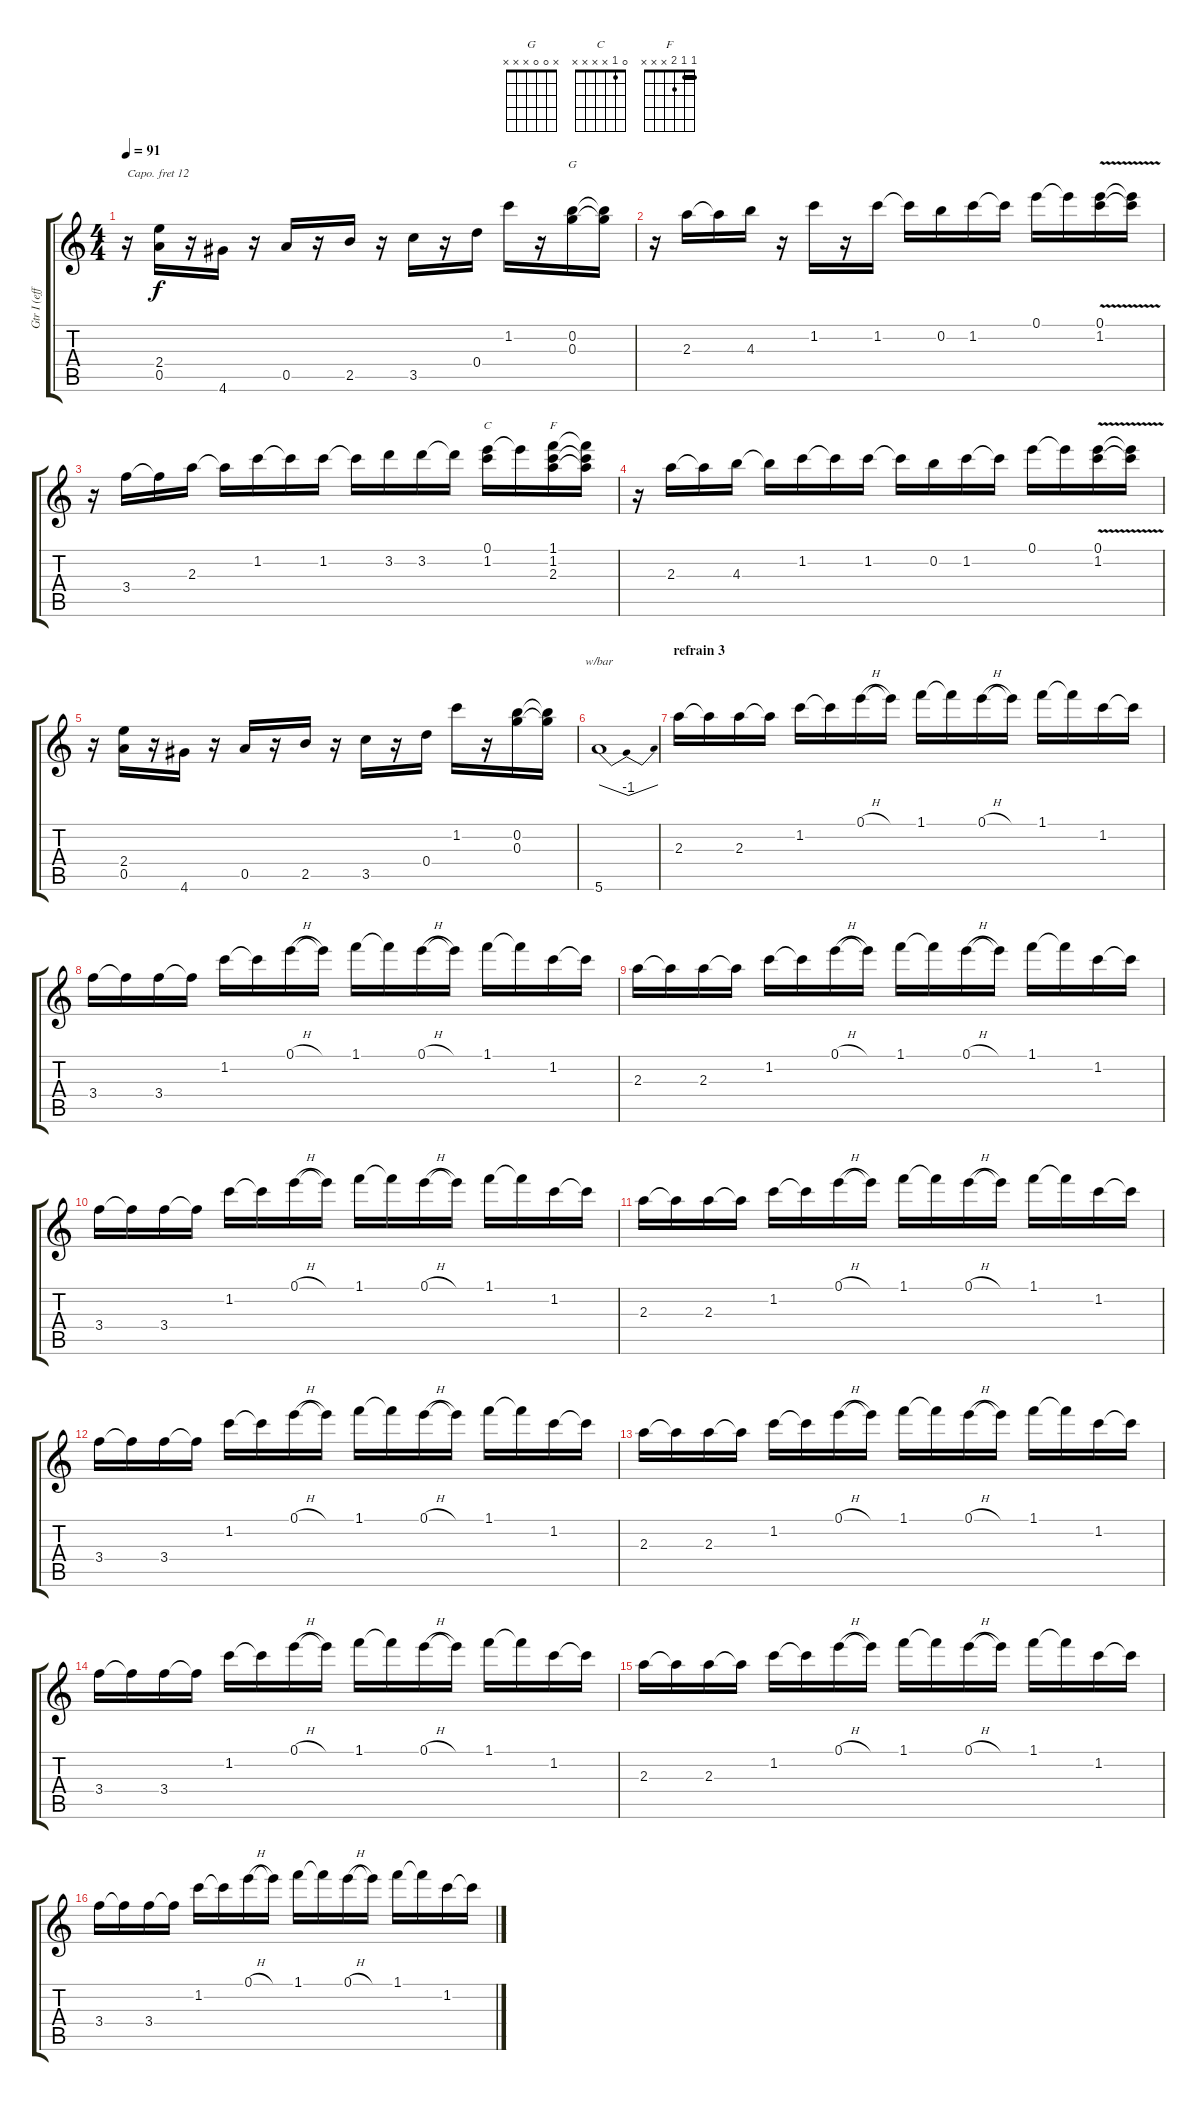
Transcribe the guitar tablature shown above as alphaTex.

\track ("Gtr I (effet Disto + Talker) (Difré)" "Gtr I (eff") {instrument distortionguitar}
\staff {score tabs}
\capo 12
\tuning (E4 B3 G3 D3 A2 E2) {hide}
\chord ("G" x 0 0 x x x)
\chord ("C" 0 1 x x x x)
\chord ("F" 1 1 2 x x x) {barre 1}
\ts (4 4)
\tempo 91
\clef g2
\ks c
r.16{dy f} (2.4 0.5).16 r.16 4.6.16 r.16 0.5.16 r.16 2.5.16 r.16 3.5.16 r.16 0.4.16 1.2.16 r.16 (0.2 0.3).16{ch "G"} (0.2{t} 0.3{t}).16 |
r.16{volume 11} 2.3.16 2.3{t}.16 4.3.16 r.16 1.2.16 r.16 1.2.16 1.2{t}.16 0.2.16 1.2.16 1.2{t}.16 0.1.16 0.1{t}.16 (0.1{v} 1.2).16 (0.1{t} 1.2{t}).16 |
r.16 3.4.16 3.4{t}.16 2.3.16 2.3{t}.16 1.2.16 1.2{t}.16 1.2.16 1.2{t}.16 3.2.16 3.2.16 3.2{t}.16 (0.1 1.2).16{ch "C"} 0.1{t}.16 (1.1 1.2 2.3).16{ch "F"} (1.1{t} 1.2{t} 2.3{t}).16 |
r.16 2.3.16 2.3{t}.16 4.3.16 4.3{t}.16 1.2.16 1.2{t}.16 1.2.16 1.2{t}.16 0.2.16 1.2.16 1.2{t}.16 0.1.16 0.1{t}.16 (0.1{v} 1.2).16 (0.1{t} 1.2{t}).16 |
r.16 (2.4 0.5).16 r.16 4.6.16 r.16 0.5.16 r.16 2.5.16 r.16 3.5.16 r.16 0.4.16 1.2.16 r.16 (0.2 0.3).16 (0.2{t} 0.3{t}).16 |
5.6.1{tbe (dip default 0 0 30 -4 60 0)} |
\section ("" "refrain 3")
2.3.16{volume 15 instrument distortionguitar} 2.3{t}.16 2.3.16 2.3{t}.16 1.2.16 1.2{t}.16 0.1{h}.16 0.1{t}.16 1.1.16 1.1{t}.16 0.1{h}.16 0.1{t}.16 1.1.16 1.1{t}.16 1.2.16 1.2{t}.16 |
3.4.16 3.4{t}.16 3.4.16 3.4{t}.16 1.2.16 1.2{t}.16 0.1{h}.16 0.1{t}.16 1.1.16 1.1{t}.16 0.1{h}.16 0.1{t}.16 1.1.16 1.1{t}.16 1.2.16 1.2{t}.16 |
2.3.16 2.3{t}.16 2.3.16 2.3{t}.16 1.2.16 1.2{t}.16 0.1{h}.16 0.1{t}.16 1.1.16 1.1{t}.16 0.1{h}.16 0.1{t}.16 1.1.16 1.1{t}.16 1.2.16 1.2{t}.16 |
3.4.16 3.4{t}.16 3.4.16 3.4{t}.16 1.2.16 1.2{t}.16 0.1{h}.16 0.1{t}.16 1.1.16 1.1{t}.16 0.1{h}.16 0.1{t}.16 1.1.16 1.1{t}.16 1.2.16 1.2{t}.16 |
2.3.16{volume 15 instrument distortionguitar} 2.3{t}.16 2.3.16 2.3{t}.16 1.2.16 1.2{t}.16 0.1{h}.16 0.1{t}.16 1.1.16 1.1{t}.16 0.1{h}.16 0.1{t}.16 1.1.16 1.1{t}.16 1.2.16 1.2{t}.16 |
3.4.16 3.4{t}.16 3.4.16 3.4{t}.16 1.2.16 1.2{t}.16 0.1{h}.16 0.1{t}.16 1.1.16 1.1{t}.16 0.1{h}.16 0.1{t}.16 1.1.16 1.1{t}.16 1.2.16 1.2{t}.16 |
2.3.16 2.3{t}.16 2.3.16 2.3{t}.16 1.2.16 1.2{t}.16 0.1{h}.16 0.1{t}.16 1.1.16 1.1{t}.16 0.1{h}.16 0.1{t}.16 1.1.16 1.1{t}.16 1.2.16 1.2{t}.16 |
3.4.16 3.4{t}.16 3.4.16 3.4{t}.16 1.2.16 1.2{t}.16 0.1{h}.16 0.1{t}.16 1.1.16 1.1{t}.16 0.1{h}.16 0.1{t}.16 1.1.16 1.1{t}.16 1.2.16 1.2{t}.16 |
2.3.16{volume 15 instrument distortionguitar} 2.3{t}.16 2.3.16 2.3{t}.16 1.2.16 1.2{t}.16 0.1{h}.16 0.1{t}.16 1.1.16 1.1{t}.16 0.1{h}.16 0.1{t}.16 1.1.16 1.1{t}.16 1.2.16 1.2{t}.16 |
3.4.16 3.4{t}.16 3.4.16 3.4{t}.16 1.2.16 1.2{t}.16 0.1{h}.16 0.1{t}.16 1.1.16 1.1{t}.16 0.1{h}.16 0.1{t}.16 1.1.16 1.1{t}.16 1.2.16 1.2{t}.16
